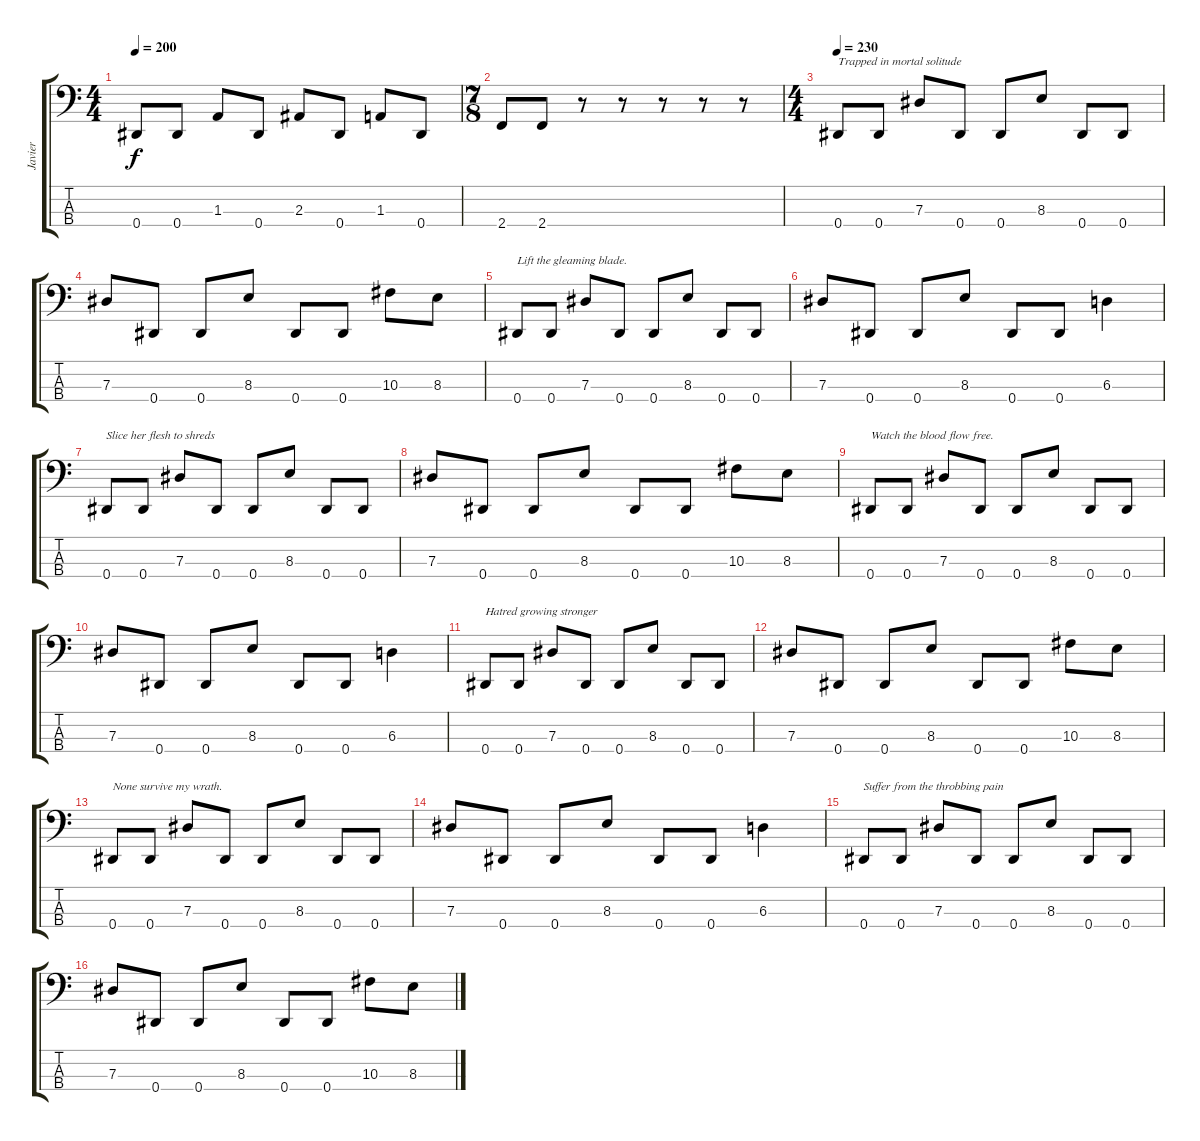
\track ("Javier" "Javier") {instrument electricbasspick}
\staff {score tabs}
\tuning (Gb2 Db2 Ab1 Eb1) {hide}
\ts (4 4)
\tempo 200
\clef f4
\ks c
0.4.8{dy f} 0.4.8 1.3.8 0.4.8 2.3.8 0.4.8 1.3.8 0.4.8 |
\ts (7 8)
2.4.8 2.4.8 r.8 r.8 r.8 r.8 r.8 |
\ts (4 4)
\tempo 230
0.4.8{txt "Trapped in mortal solitude"} 0.4.8 7.3.8 0.4.8 0.4.8 8.3.8 0.4.8 0.4.8 |
7.3.8 0.4.8 0.4.8 8.3.8 0.4.8 0.4.8 10.3.8 8.3.8 |
0.4.8{txt "Lift the gleaming blade."} 0.4.8 7.3.8 0.4.8 0.4.8 8.3.8 0.4.8 0.4.8 |
7.3.8 0.4.8 0.4.8 8.3.8 0.4.8 0.4.8 6.3.4 |
0.4.8{txt "Slice her flesh to shreds"} 0.4.8 7.3.8 0.4.8 0.4.8 8.3.8 0.4.8 0.4.8 |
7.3.8 0.4.8 0.4.8 8.3.8 0.4.8 0.4.8 10.3.8 8.3.8 |
0.4.8{txt "Watch the blood flow free."} 0.4.8 7.3.8 0.4.8 0.4.8 8.3.8 0.4.8 0.4.8 |
7.3.8 0.4.8 0.4.8 8.3.8 0.4.8 0.4.8 6.3.4 |
0.4.8{txt "Hatred growing stronger"} 0.4.8 7.3.8 0.4.8 0.4.8 8.3.8 0.4.8 0.4.8 |
7.3.8 0.4.8 0.4.8 8.3.8 0.4.8 0.4.8 10.3.8 8.3.8 |
0.4.8{txt "None survive my wrath."} 0.4.8 7.3.8 0.4.8 0.4.8 8.3.8 0.4.8 0.4.8 |
7.3.8 0.4.8 0.4.8 8.3.8 0.4.8 0.4.8 6.3.4 |
0.4.8{txt "Suffer from the throbbing pain"} 0.4.8 7.3.8 0.4.8 0.4.8 8.3.8 0.4.8 0.4.8 |
7.3.8 0.4.8 0.4.8 8.3.8 0.4.8 0.4.8 10.3.8 8.3.8
